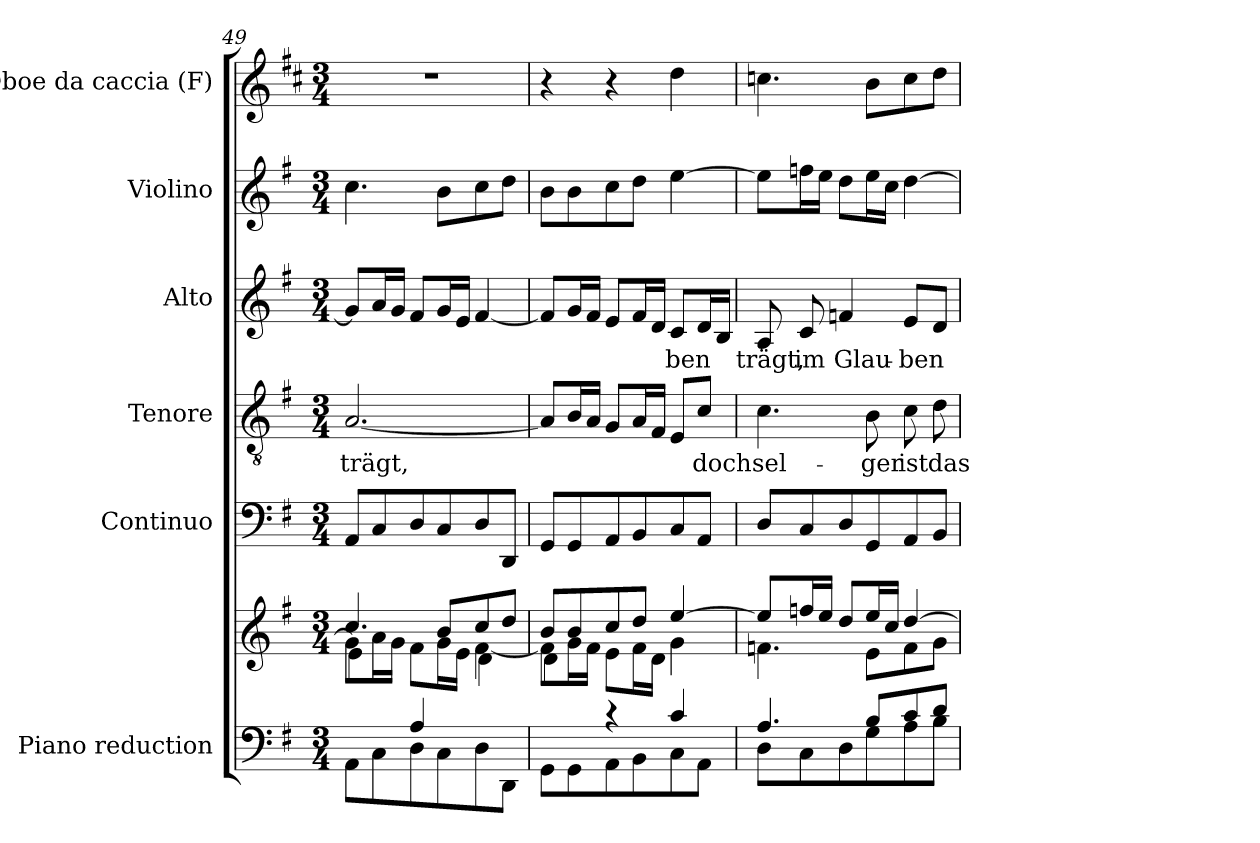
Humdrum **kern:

**kern	**kern	**kern	**kern	**text	**kern	**text	**kern	**kern
*part6	*part6	*part5	*part4	*part4	*part3	*part3	*part2	*part1
*staff7	*staff6	*staff5	*staff4	*staff4	*staff3	*staff3	*staff2	*staff1
*I"Piano reduction	*	*I"Continuo	*I"Tenore	*	*I"Alto	*	*I"Violino	*I"Oboe da caccia (F)
*I'Pno	*	*	*	*	*	*	*I'Vln	*
*clefF4	*clefG2	*clefF4	*clefGv2	*	*clefG2	*	*clefG2	*clefG2
*	*	*	*	*	*	*	*	*ITrd4c7
*k[f#]	*k[f#]	*k[f#]	*k[f#]	*	*k[f#]	*	*k[f#]	*k[f#]
*M3/4	*M3/4	*M3/4	*M3/4	*	*M3/4	*	*M3/4	*M3/4
=49	=49	=49	=49	=49	=49	=49	=49	=49
*^	*^	*	*	*	*	*	*	*
*	*	*	*^	*	*	*	*	*	*	*
!	!	!	!	!	!	!	!LO:LY:b	!	!	!	!
4ryy	8AA\L	4.cc/	8g\L]	4e\	8AA/L	[2.A/	trägt,	8g/L]	.	4.cc\	2.r
.	8C\	.	16a\L	.	8C/	.	.	16a/L	.	.	.
.	.	.	16g\JJ	.	.	.	.	16g/JJ	.	.	.
4A/	8D\	.	8f#\L	4ryy	8D/	.	.	8f#/L	.	.	.
.	8C\	8b/L	16g\L	.	8C/	.	.	16g/L	.	8b\L	.
.	.	.	16e\JJ	.	.	.	.	16e/JJ	.	.	.
4ryy	8D\	8cc/	[4f#\	4d\	8D/	.	.	[4f#/	.	8cc\	.
.	8DD\J	8dd/J	.	.	8DD/J	.	.	.	.	8dd\J	.
=50	=50	=50	=50	=50	=50	=50	=50	=50	=50	=50	=50
4ryy	8GG\L	8b/L	8f#\L]	4d\	8GG/L	8A/L]	.	8f#/L]	.	8b\L	4r
.	8GG\	8b/	16g\L	.	8GG/	16B/L	.	16g/L	.	8b\	.
.	.	.	16f#\JJ	.	.	16A/JJ	.	16f#/JJ	.	.	.
4r	8AA\	8cc/	8e\L	2ryy	8AA/	8G/L	.	8e/L	.	8cc\	4r
.	8BB\	8dd/J	16f#\L	.	8BB/	16A/L	.	16f#/L	.	8dd\J	.
.	.	.	16d\JJ	.	.	16F#/JJ	.	16d/JJ	.	.	.
!	!	!	!	!	!	!	!	!	!LO:LY:b	!	!
4c/	8C\	[4ee/	4g\	.	8C/	8E/L	.	8c/L	ben	[4ee\	4g\
!	!	!	!	!	!	!	!LO:LY:b	!	!	!	!
.	8AA\J	.	.	.	8AA/J	8c/J	doch	16d/L	.	.	.
.	.	.	.	.	.	.	.	16B/JJ	.	.	.
*	*	*	*v	*v	*	*	*	*	*	*	*
=51	=51	=51	=51	=51	=51	=51	=51	=51	=51	=51
!	!	!	!	!	!	!LO:LY:b	!	!LO:LY:b	!	!
4.A/	8D\L	8ee/L]	4.fn\	8D/L	4.c\	sel-	8A/	trägt,	8ee\L]	4.fn\
!	!	!	!	!	!	!	!	!LO:LY:b	!	!
.	8C\	16ffn/L	.	8C/	.	.	8c/	im	16ffn\L	.
.	.	16ee/JJ	.	.	.	.	.	.	16ee\JJ	.
!	!	!	!	!	!	!	!	!LO:LY:b	!	!
.	8D\	8dd/L	.	8D/	.	.	4fn/	Glau-	8dd\L	.
!	!	!	!	!	!	!LO:LY:b	!	!	!	!
8B/L	8G\	16ee/L	8e\L	8GG/	8B\	-ger	.	.	16ee\L	8e\L
.	.	16cc/JJ	.	.	.	.	.	.	16cc\JJ	.
!	!	!	!	!	!	!LO:LY:b	!	!LO:LY:b	!	!
8c/	8A\	[4dd/	8f\	8AA/	8c\	ist	8e/L	ben	[4dd\	8f\
!	!	!	!	!	!	!LO:LY:b	!	!	!	!
8d/J	8B\J	.	8g\J	8BB/J	8d\	das	8d/J	.	.	8g\J
*v	*v	*	*	*	*	*	*	*	*	*
*	*v	*v	*	*	*	*	*	*	*
=	=	=	=	=	=	=	=	=
*-	*-	*-	*-	*-	*-	*-	*-	*-
